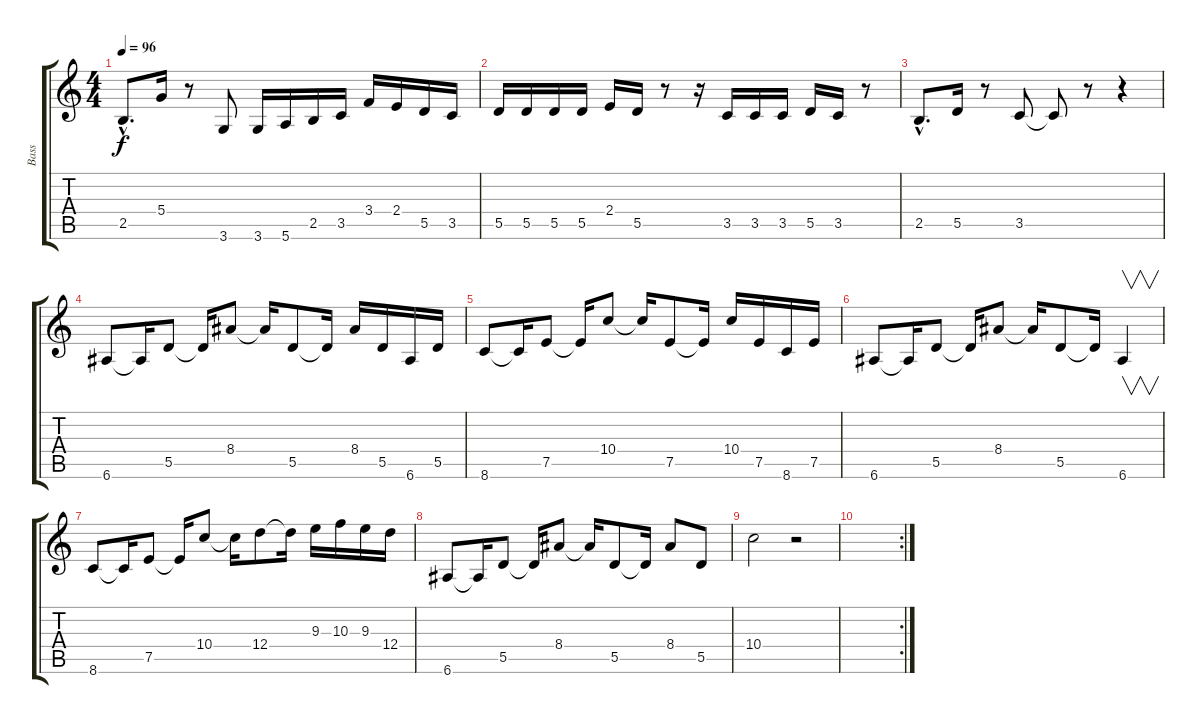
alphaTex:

\track ("Bass" "Bass") {instrument slapbass1}
\staff {score tabs}
\tuning (E4 B3 G3 D3 A2 E2) {hide}
\ts (4 4)
\tempo 96
\clef g2
\ks c
2.5{hac}.8{d dy f} 5.4.16 r.8 3.6.8 3.6.16 5.6.16 2.5.16 3.5.16 3.4.16 2.4.16 5.5.16 3.5.16 |
5.5.16 5.5.16 5.5.16 5.5.16 2.4.16 5.5.16 r.8 r.16 3.5.16 3.5.16 3.5.16 5.5.16 3.5.16 r.8 |
2.5{hac}.8{d} 5.5.16 r.8 3.5.8 3.5{t}.8 r.8 r.4 |
6.6.8 6.6{t}.16 5.5.8 5.5{t}.16 8.4.8 8.4{t}.16 5.5.8 5.5{t}.16 8.4.16 5.5.16 6.6.16 5.5.16 |
8.6.8 8.6{t}.16 7.5.8 7.5{t}.16 10.4.8 10.4{t}.16 7.5.8 7.5{t}.16 10.4.16 7.5.16 8.6.16 7.5.16 |
6.6.8 6.6{t}.16 5.5.8 5.5{t}.16 8.4.8 8.4{t}.16 5.5.8 5.5{t}.16 6.6.4{v} |
8.6.8 8.6{t}.16 7.5.8 7.5{t}.16 10.4.8 10.4{t}.16 12.4.8 12.4{t}.16 9.3.16 10.3.16 9.3.16 12.4.16 |
6.6.8 6.6{t}.16 5.5.8 5.5{t}.16 8.4.8 8.4{t}.16 5.5.8 5.5{t}.16 8.4.8 5.5.8 |
10.4.2 r.2 |
\rc 2
